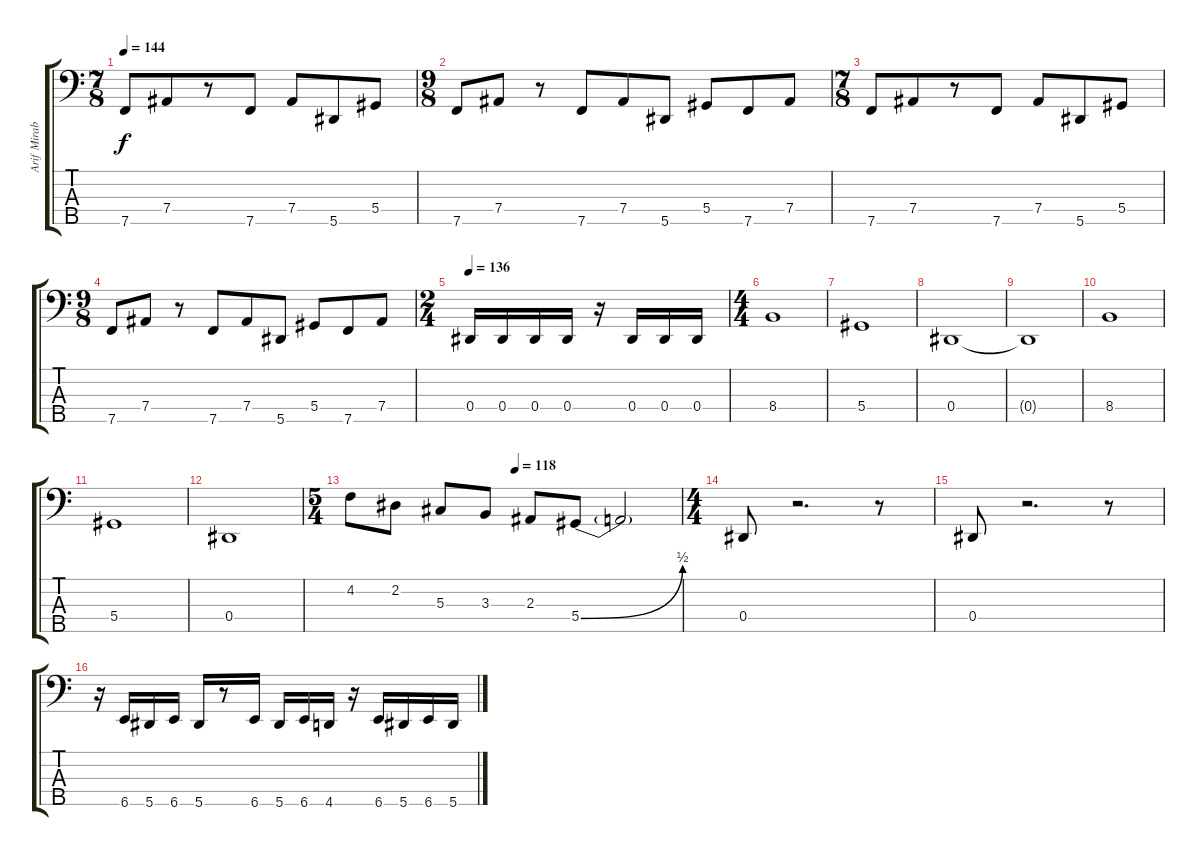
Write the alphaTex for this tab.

\track ("Arif Mirabdolbaghi - Bass" "Arif Mirab") {instrument electricbassfinger}
\staff {score tabs}
\tuning (Gb2 Db2 Ab1 Eb1 Bb0) {hide}
\ts (7 8)
\tempo 144
\clef f4
\ks c
7.5.8{dy f} 7.4.8 r.8 7.5.8 7.4.8 5.5.8 5.4.8 |
\ts (9 8)
7.5.8 7.4.8 r.8 7.5.8 7.4.8 5.5.8 5.4.8 7.5.8 7.4.8 |
\ts (7 8)
7.5.8 7.4.8 r.8 7.5.8 7.4.8 5.5.8 5.4.8 |
\ts (9 8)
7.5.8 7.4.8 r.8 7.5.8 7.4.8 5.5.8 5.4.8 7.5.8 7.4.8 |
\ts (2 4)
\tempo 136
0.4.16 0.4.16 0.4.16 0.4.16 r.16 0.4.16 0.4.16 0.4.16 |
\ts (4 4)
8.4.1{volume 16} |
5.4.1 |
0.4.1 |
0.4{t}.1 |
8.4.1 |
5.4.1 |
0.4.1 |
\ts (5 4)
\tempo (118 0.5)
4.2.8 2.2.8 5.3.8 3.3.8 2.3.8 5.4{be (bend 0 0 60 2)}.8 5.4{t}.2 |
\ts (4 4)
0.4.8 r.2{d} r.8 |
0.4.8 r.2{d} r.8 |
r.16 6.5.16 5.5.16 6.5.16 5.5.16 r.8 6.5.16 5.5.16 6.5.16 4.5.16 r.16 6.5.16 5.5.16 6.5.16 5.5.16
